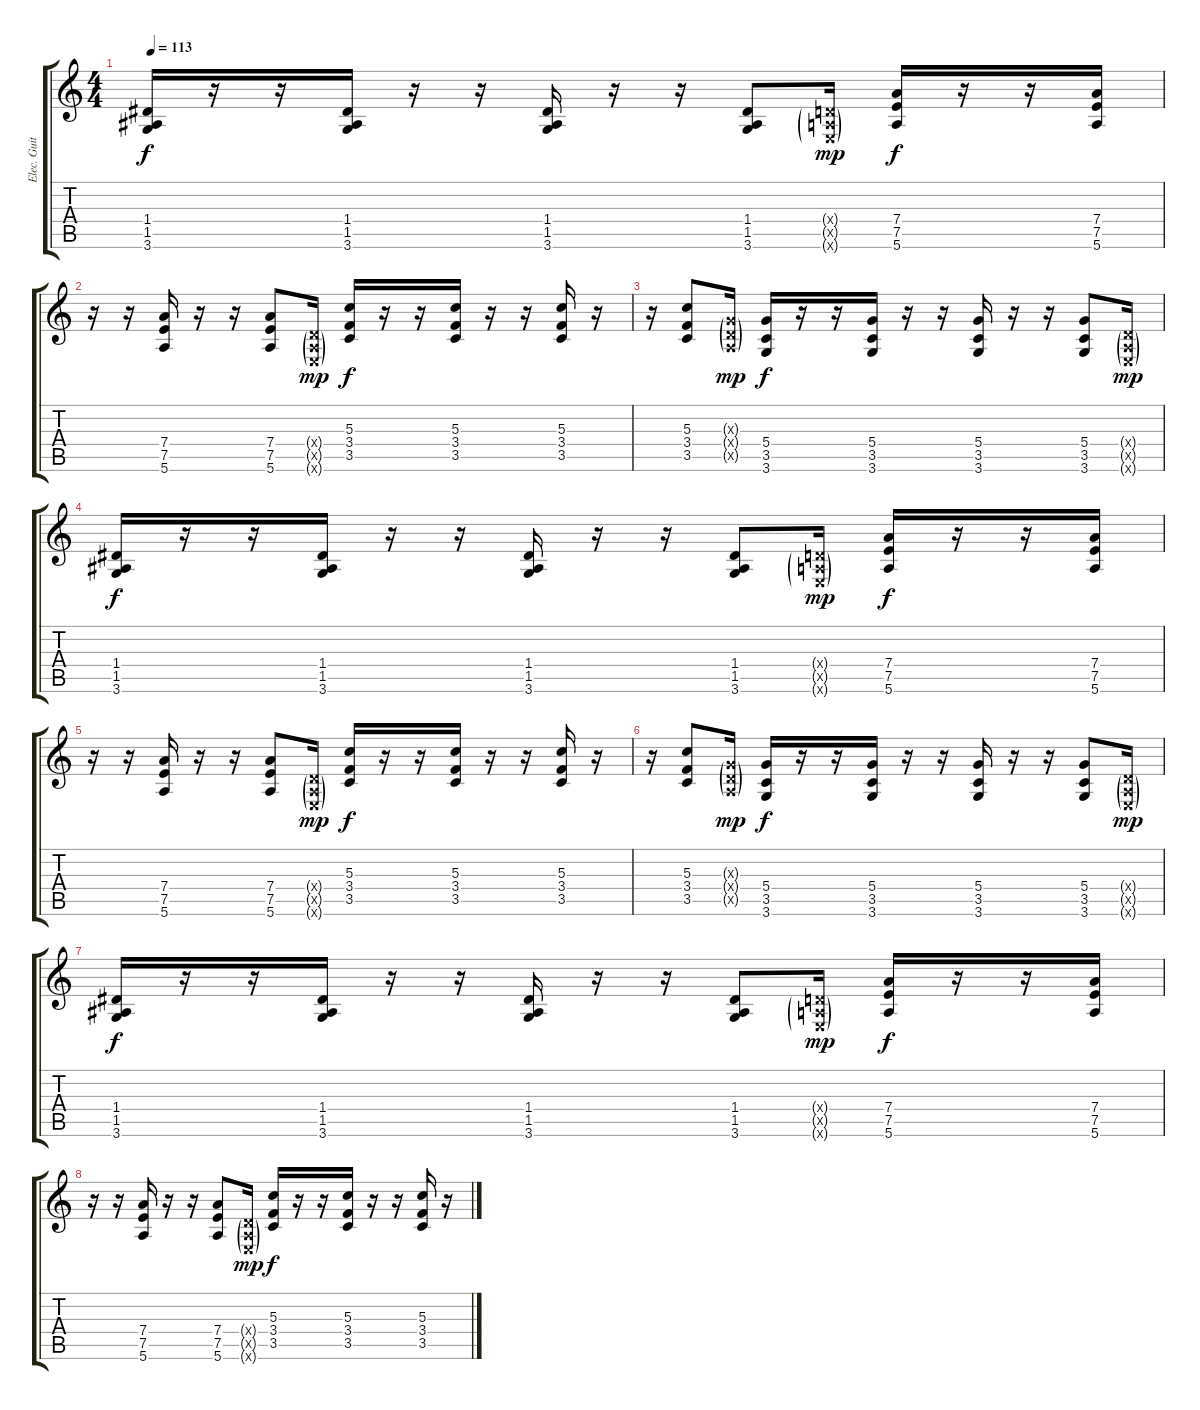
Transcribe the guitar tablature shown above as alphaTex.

\track ("Elec. Guitar 1" "Elec. Guit") {instrument distortionguitar}
\staff {score tabs}
\tuning (E4 B3 G3 D3 A2 E2) {hide}
\ts (4 4)
\tempo 113
\clef g2
\ks c
(1.4 1.5 3.6).16{dy f} r.16 r.16 (1.4 1.5 3.6).16 r.16 r.16 (1.4 1.5 3.6).16 r.16 r.16 (1.4 1.5 3.6).8 (0.4{g x} 0.5{g x} 0.6{g x}).16{dy mp} (7.4 7.5 5.6).16{dy f} r.16 r.16 (7.4 7.5 5.6).16 |
r.16 r.16 (7.4 7.5 5.6).16 r.16 r.16 (7.4 7.5 5.6).8 (0.4{g x} 0.5{g x} 0.6{g x}).16{dy mp} (5.3 3.4 3.5).16{dy f} r.16 r.16 (5.3 3.4 3.5).16 r.16 r.16 (5.3 3.4 3.5).16 r.16 |
r.16 (5.3 3.4 3.5).8 (0.3{g x} 0.4{g x} 0.5{g x}).16{dy mp} (5.4 3.5 3.6).16{dy f} r.16 r.16 (5.4 3.5 3.6).16 r.16 r.16 (5.4 3.5 3.6).16 r.16 r.16 (5.4 3.5 3.6).8 (0.4{g x} 0.5{g x} 0.6{g x}).16{dy mp} |
(1.4 1.5 3.6).16{dy f} r.16 r.16 (1.4 1.5 3.6).16 r.16 r.16 (1.4 1.5 3.6).16 r.16 r.16 (1.4 1.5 3.6).8 (0.4{g x} 0.5{g x} 0.6{g x}).16{dy mp} (7.4 7.5 5.6).16{dy f} r.16 r.16 (7.4 7.5 5.6).16 |
r.16 r.16 (7.4 7.5 5.6).16 r.16 r.16 (7.4 7.5 5.6).8 (0.4{g x} 0.5{g x} 0.6{g x}).16{dy mp} (5.3 3.4 3.5).16{dy f} r.16 r.16 (5.3 3.4 3.5).16 r.16 r.16 (5.3 3.4 3.5).16 r.16 |
r.16 (5.3 3.4 3.5).8 (0.3{g x} 0.4{g x} 0.5{g x}).16{dy mp} (5.4 3.5 3.6).16{dy f} r.16 r.16 (5.4 3.5 3.6).16 r.16 r.16 (5.4 3.5 3.6).16 r.16 r.16 (5.4 3.5 3.6).8 (0.4{g x} 0.5{g x} 0.6{g x}).16{dy mp} |
(1.4 1.5 3.6).16{dy f} r.16 r.16 (1.4 1.5 3.6).16 r.16 r.16 (1.4 1.5 3.6).16 r.16 r.16 (1.4 1.5 3.6).8 (0.4{g x} 0.5{g x} 0.6{g x}).16{dy mp} (7.4 7.5 5.6).16{dy f} r.16 r.16 (7.4 7.5 5.6).16 |
r.16 r.16 (7.4 7.5 5.6).16 r.16 r.16 (7.4 7.5 5.6).8 (0.4{g x} 0.5{g x} 0.6{g x}).16{dy mp} (5.3 3.4 3.5).16{dy f} r.16 r.16 (5.3 3.4 3.5).16 r.16 r.16 (5.3 3.4 3.5).16 r.16
